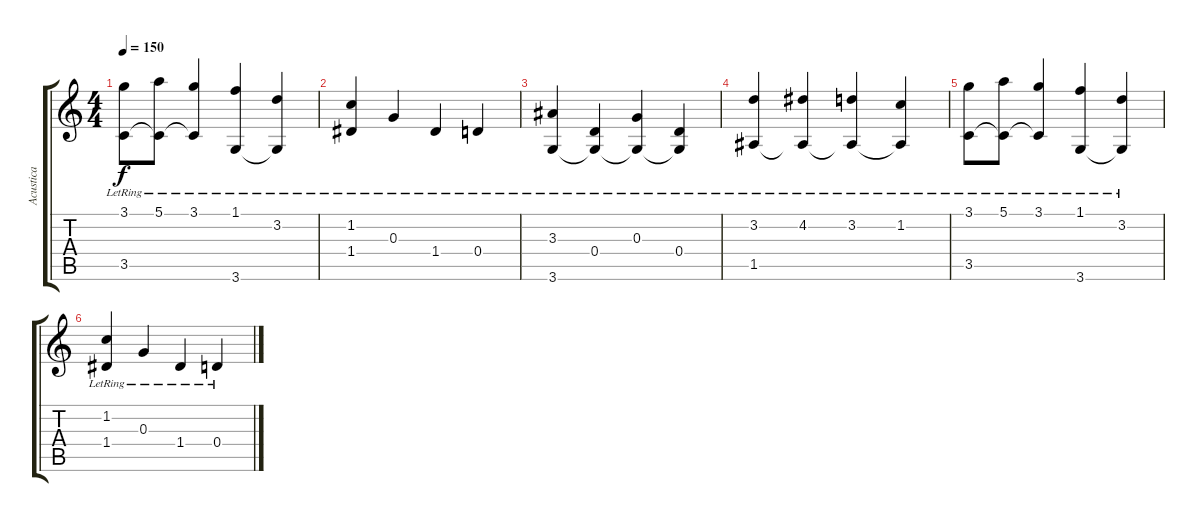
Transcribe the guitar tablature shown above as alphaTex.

\track ("Acustica" "Acustica") {instrument acousticguitarsteel}
\staff {score tabs}
\tuning (E4 B3 G3 D3 A2 E2) {hide}
\ts (4 4)
\tempo 150
\clef g2
\ks c
(3.1{lr} 3.5{lr}).8{dy f} (5.1{lr} 3.5{t}).8 (3.1{lr} 3.5{t}).4 (1.1{lr} 3.6{lr}).4 (3.2{lr} 3.6{t}).4 |
(1.2{lr} 1.4{lr}).4 0.3{lr}.4 1.4{lr}.4 0.4{lr}.4 |
(3.3{lr} 3.6{lr}).4 (0.4{lr} 3.6{t}).4 (0.3{lr} 3.6{t}).4 (0.4{lr} 3.6{t}).4 |
(3.2{lr} 1.5{lr}).4 (4.2{lr} 1.5{t}).4 (3.2{lr} 1.5{t}).4 (1.2{lr} 1.5{t}).4 |
(3.1{lr} 3.5{lr}).8 (5.1{lr} 3.5{t}).8 (3.1{lr} 3.5{t}).4 (1.1{lr} 3.6{lr}).4 (3.2{lr} 3.6{t}).4 |
(1.2{lr} 1.4{lr}).4 0.3{lr}.4 1.4{lr}.4 0.4{lr}.4
